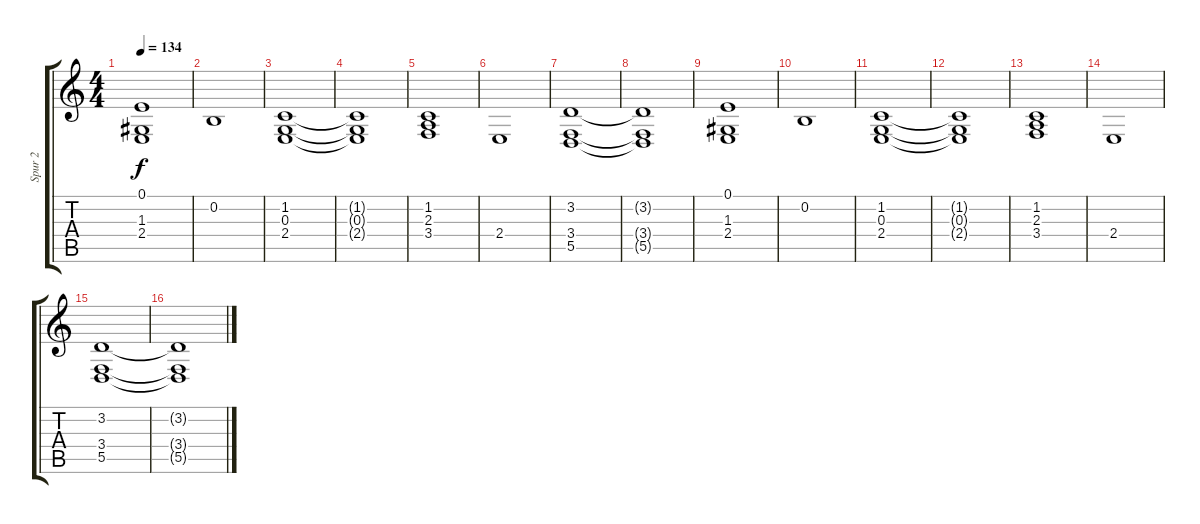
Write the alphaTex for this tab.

\track ("Spur 2" "Spur 2") {instrument pad2warm}
\staff {score tabs}
\tuning (E4 B3 G3 D3 A2 E2) {hide}
\ts (4 4)
\tempo 134
\clef g2
\ks c
(0.1 1.3 2.4).1{dy f} |
0.2.1 |
(1.2 0.3 2.4).1 |
(1.2{t} 0.3{t} 2.4{t}).1 |
(1.2 2.3 3.4).1 |
2.4.1 |
(3.2 3.4 5.5).1 |
(3.2{t} 3.4{t} 5.5{t}).1 |
(0.1 1.3 2.4).1 |
0.2.1 |
(1.2 0.3 2.4).1 |
(1.2{t} 0.3{t} 2.4{t}).1 |
(1.2 2.3 3.4).1{volume 11 balance 9} |
2.4.1 |
(3.2 3.4 5.5).1 |
(3.2{t} 3.4{t} 5.5{t}).1
